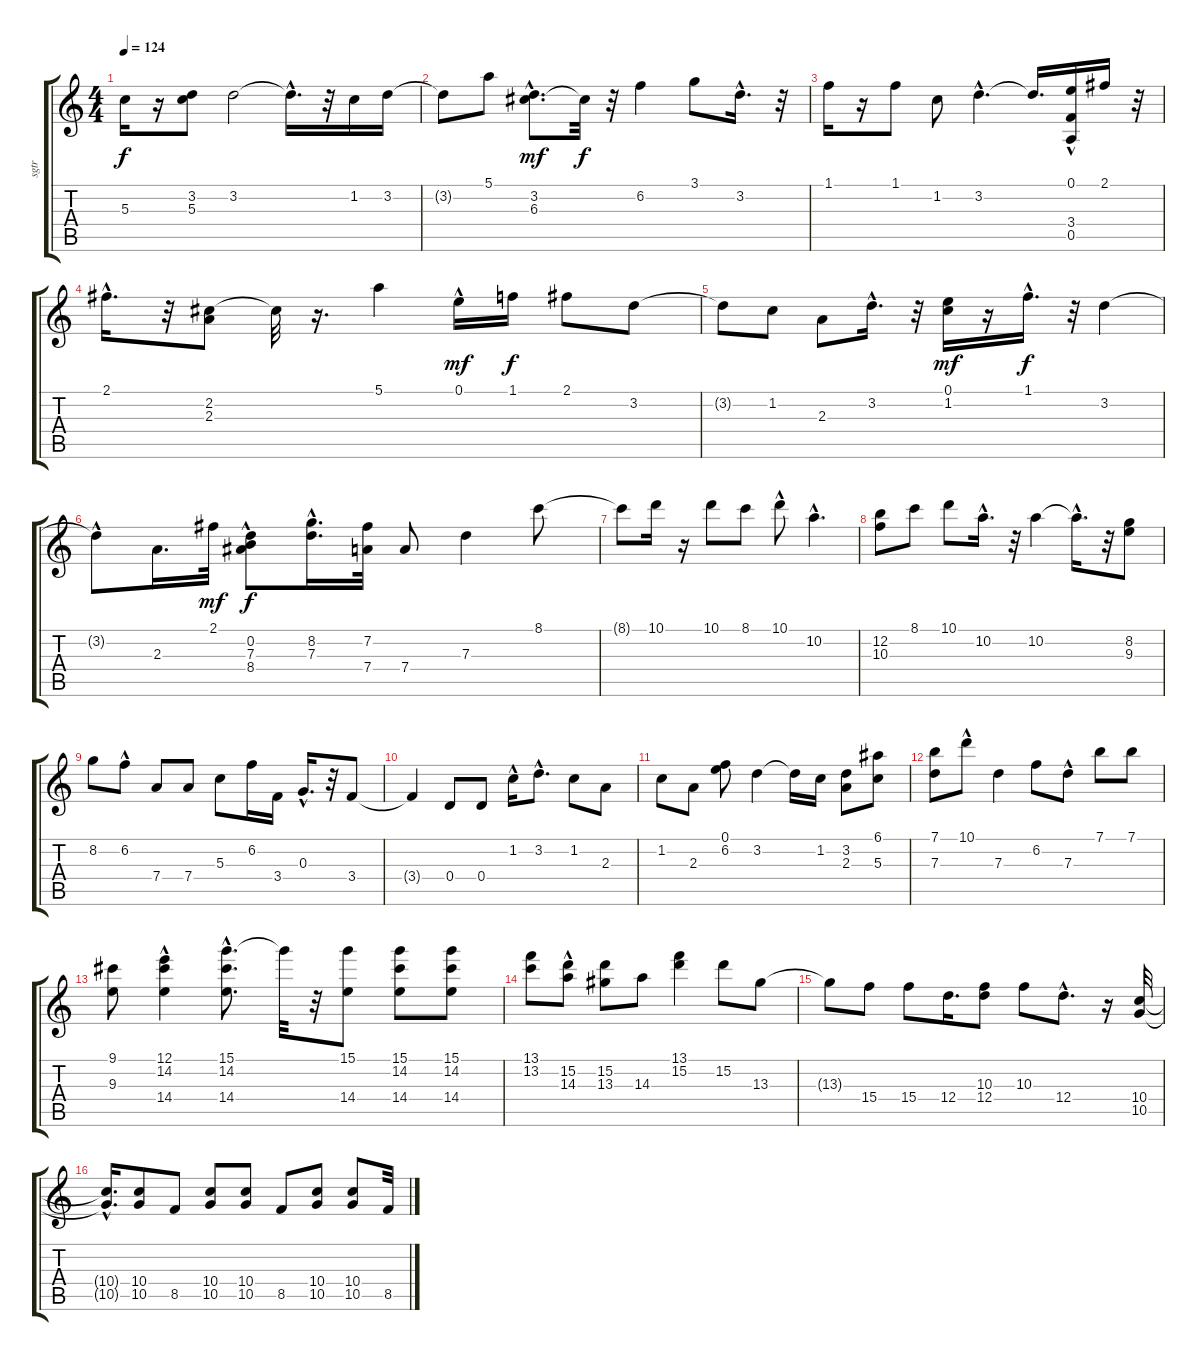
\track ("sgtr" "sgtr") {instrument distortionguitar}
\staff {score tabs}
\tuning (E4 B3 G3 D3 A2 E2) {hide}
\ts (4 4)
\tempo 124
\clef g2
\ks c
5.3{t}.16{dy f} r.16 (3.2 5.3).8 3.2.2 3.2{hac t}.16{d} r.32 1.2.16 3.2.16 |
3.2{t}.8 5.1.8 (3.2 6.3{hac}).8{d dy mf} 6.3{t}.32{dy f} r.32 6.2.4 3.1.8 3.2{hac}.16{d} r.32 |
1.1.16 r.16 1.1.8 1.2.8 3.2{hac}.4{d} 3.2{t}.16{d} (0.1 3.4{hac} 0.5).16 2.1.16 r.32 |
2.1{hac}.16{d} r.32 (2.2 2.3).8 2.2{t}.32 r.16{d} 5.1.4 0.1{hac}.16{dy mf} 1.1.16{dy f} 2.1.8 3.2.8 |
3.2{t}.8 1.2.8 2.3.8 3.2{hac}.16{d} r.32 (0.1 1.2).16{dy mf} r.16 1.1{hac}.16{d dy f} r.32 3.2.4 |
3.2{hac t}.8 2.3.16{d} 2.1.32{dy mf} (0.2{hac} 7.3{hac} 8.4).8{dy f} (8.2{hac} 7.3{hac}).16{d} (7.2 7.4).32 7.4.8 7.3.4 8.1.8 |
8.1{t}.8 10.1.16 r.16 10.1.8 8.1.8 10.1{hac}.8 10.2{hac}.4{d} |
(12.2 10.3).8 8.1.8 10.1.8 10.2{hac}.16{d} r.32 10.2.4 10.2{hac t}.16{d} r.32 (8.2 9.3).8 |
8.2.8 6.2{hac}.8 7.4.8 7.4.8 5.3.8 6.2.16 3.4.16 0.3{hac}.16{d} r.32 3.4.8 |
3.4{t}.4 0.4.8 0.4.8 1.2{hac}.16 3.2{hac}.8{d} 1.2.8 2.3.8 |
1.2.8 2.3.8 (0.1 6.2).8 3.2.4 3.2{t}.16 1.2.16 (3.2 2.3).8 (6.1 5.3).8 |
(7.1 7.3).8 10.1{hac}.8 7.3.4 6.2.8 7.3{hac}.8 7.1.8 7.1.8 |
(9.1 9.3).8 (12.1 14.2{hac} 14.4{hac}).4 (15.1{hac} 14.2{hac} 14.4{hac}).8{d} 15.1{t}.32 r.32 (15.1 14.4).8 (15.1 14.2 14.4).8 (15.1 14.2 14.4).8 |
(13.1 13.2).8 (15.2 14.3{hac}).8 (15.2 13.3).8 14.3.8 (13.1 15.2).4 15.2.8 13.3.8 |
13.3{t}.8 15.4.8 15.4.8 12.4.16{d} (10.3 12.4).8 10.3.8 12.4{hac}.8{d} r.16 (10.4 10.5).32 |
(10.4{hac t} 10.5{hac t}).16{d} (10.4 10.5).8 8.5.8 (10.4 10.5).8 (10.4 10.5).8 8.5.8 (10.4 10.5).8 (10.4 10.5).8 8.5.32
